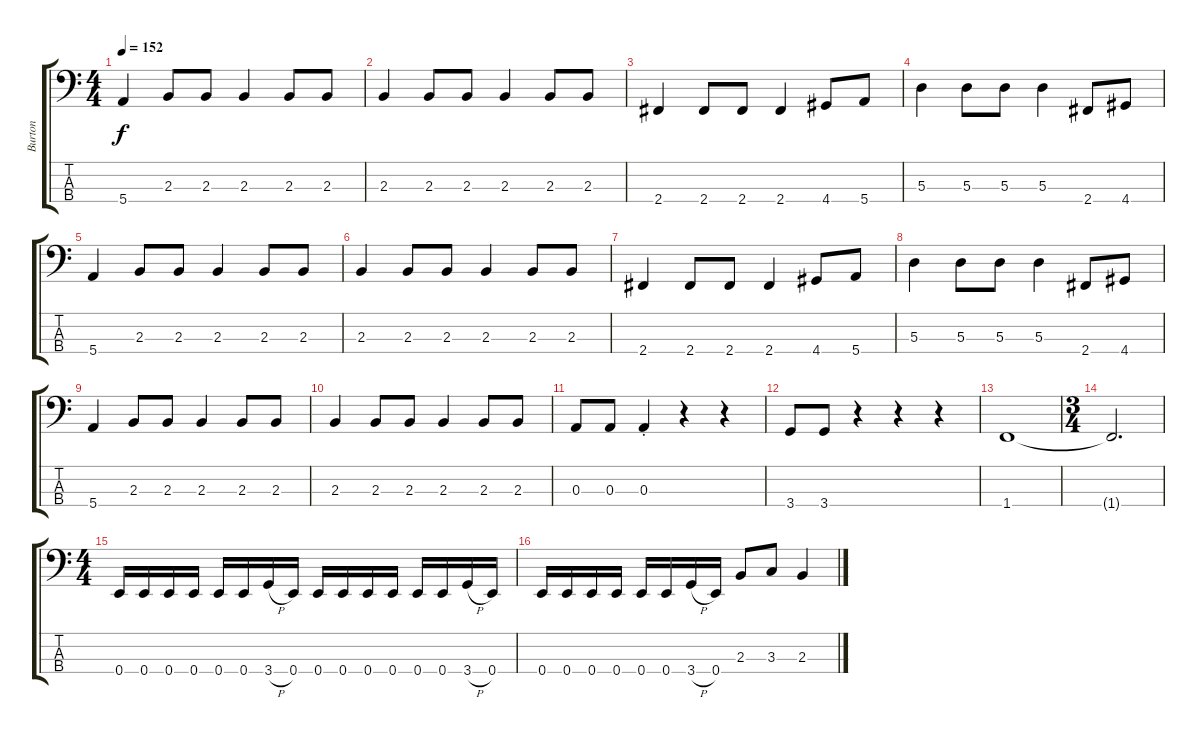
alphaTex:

\track ("Burton" "Burton") {instrument electricbassfinger}
\staff {score tabs}
\tuning (G2 D2 A1 E1) {hide}
\ts (4 4)
\tempo 152
\clef f4
\ks c
5.4.4{dy f} 2.3.8 2.3.8 2.3.4 2.3.8 2.3.8 |
2.3.4 2.3.8 2.3.8 2.3.4 2.3.8 2.3.8 |
2.4.4 2.4.8 2.4.8 2.4.4 4.4.8 5.4.8 |
5.3.4 5.3.8 5.3.8 5.3.4 2.4.8 4.4.8 |
5.4.4 2.3.8 2.3.8 2.3.4 2.3.8 2.3.8 |
2.3.4 2.3.8 2.3.8 2.3.4 2.3.8 2.3.8 |
2.4.4 2.4.8 2.4.8 2.4.4 4.4.8 5.4.8 |
5.3.4 5.3.8 5.3.8 5.3.4 2.4.8 4.4.8 |
5.4.4 2.3.8 2.3.8 2.3.4 2.3.8 2.3.8 |
2.3.4 2.3.8 2.3.8 2.3.4 2.3.8 2.3.8 |
0.3.8 0.3.8 0.3{st}.4 r.4 r.4 |
3.4.8 3.4.8 r.4 r.4 r.4 |
1.4.1 |
\ts (3 4)
1.4{t}.2{d} |
\ts (4 4)
0.4.16 0.4.16 0.4.16 0.4.16 0.4.16 0.4.16 3.4{h}.16 0.4.16 0.4.16 0.4.16 0.4.16 0.4.16 0.4.16 0.4.16 3.4{h}.16 0.4.16 |
0.4.16 0.4.16 0.4.16 0.4.16 0.4.16 0.4.16 3.4{h}.16 0.4.16 2.3.8 3.3.8 2.3.4
